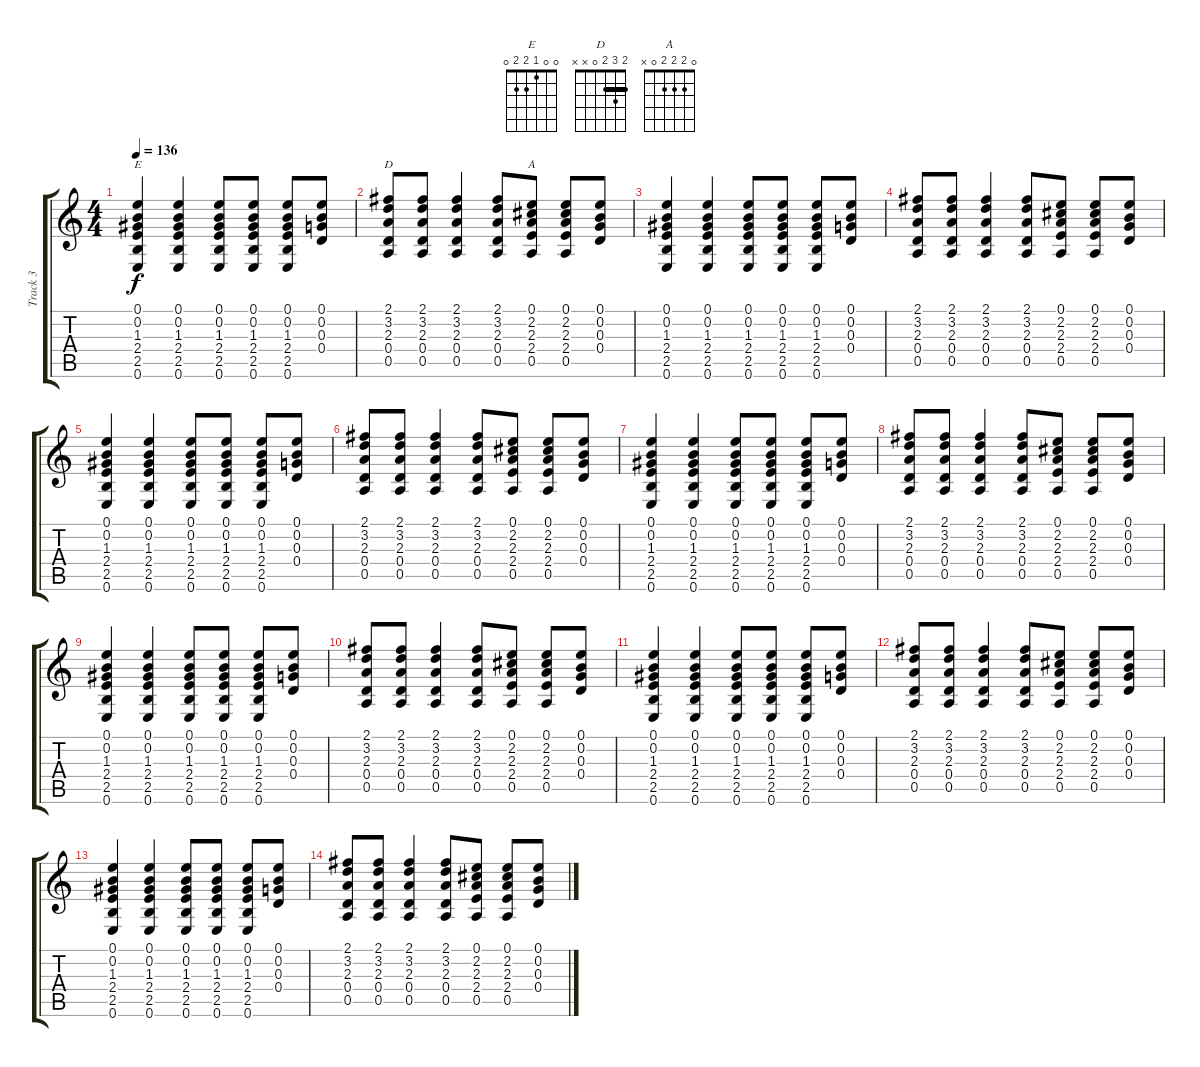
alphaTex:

\track ("Track 3" "Track 3") {instrument acousticguitarsteel}
\staff {score tabs}
\tuning (E4 B3 G3 D3 A2 E2) {hide}
\chord ("E" 0 0 1 2 2 0)
\chord ("D" 2 3 2 0 x x) {barre 2}
\chord ("A" 0 2 2 2 0 x)
\ts (4 4)
\tempo 136
\clef g2
\ks c
(0.1 0.2 1.3 2.4 2.5 0.6).4{ch "E" dy f} (0.1 0.2 1.3 2.4 2.5 0.6).4 (0.1 0.2 1.3 2.4 2.5 0.6).8 (0.1 0.2 1.3 2.4 2.5 0.6).8 (0.1 0.2 1.3 2.4 2.5 0.6).8 (0.1 0.2 0.3 0.4).8 |
(2.1 3.2 2.3 0.4 0.5).8{ch "D"} (2.1 3.2 2.3 0.4 0.5).8 (2.1 3.2 2.3 0.4 0.5).4 (2.1 3.2 2.3 0.4 0.5).8 (0.1 2.2 2.3 2.4 0.5).8{ch "A"} (0.1 2.2 2.3 2.4 0.5).8 (0.1 0.2 0.3 0.4).8 |
(0.1 0.2 1.3 2.4 2.5 0.6).4 (0.1 0.2 1.3 2.4 2.5 0.6).4 (0.1 0.2 1.3 2.4 2.5 0.6).8 (0.1 0.2 1.3 2.4 2.5 0.6).8 (0.1 0.2 1.3 2.4 2.5 0.6).8 (0.1 0.2 0.3 0.4).8 |
(2.1 3.2 2.3 0.4 0.5).8 (2.1 3.2 2.3 0.4 0.5).8 (2.1 3.2 2.3 0.4 0.5).4 (2.1 3.2 2.3 0.4 0.5).8 (0.1 2.2 2.3 2.4 0.5).8 (0.1 2.2 2.3 2.4 0.5).8 (0.1 0.2 0.3 0.4).8 |
(0.1 0.2 1.3 2.4 2.5 0.6).4 (0.1 0.2 1.3 2.4 2.5 0.6).4 (0.1 0.2 1.3 2.4 2.5 0.6).8 (0.1 0.2 1.3 2.4 2.5 0.6).8 (0.1 0.2 1.3 2.4 2.5 0.6).8 (0.1 0.2 0.3 0.4).8 |
(2.1 3.2 2.3 0.4 0.5).8 (2.1 3.2 2.3 0.4 0.5).8 (2.1 3.2 2.3 0.4 0.5).4 (2.1 3.2 2.3 0.4 0.5).8 (0.1 2.2 2.3 2.4 0.5).8 (0.1 2.2 2.3 2.4 0.5).8 (0.1 0.2 0.3 0.4).8 |
(0.1 0.2 1.3 2.4 2.5 0.6).4 (0.1 0.2 1.3 2.4 2.5 0.6).4 (0.1 0.2 1.3 2.4 2.5 0.6).8 (0.1 0.2 1.3 2.4 2.5 0.6).8 (0.1 0.2 1.3 2.4 2.5 0.6).8 (0.1 0.2 0.3 0.4).8 |
(2.1 3.2 2.3 0.4 0.5).8 (2.1 3.2 2.3 0.4 0.5).8 (2.1 3.2 2.3 0.4 0.5).4 (2.1 3.2 2.3 0.4 0.5).8 (0.1 2.2 2.3 2.4 0.5).8 (0.1 2.2 2.3 2.4 0.5).8 (0.1 0.2 0.3 0.4).8 |
(0.1 0.2 1.3 2.4 2.5 0.6).4 (0.1 0.2 1.3 2.4 2.5 0.6).4 (0.1 0.2 1.3 2.4 2.5 0.6).8 (0.1 0.2 1.3 2.4 2.5 0.6).8 (0.1 0.2 1.3 2.4 2.5 0.6).8 (0.1 0.2 0.3 0.4).8 |
(2.1 3.2 2.3 0.4 0.5).8 (2.1 3.2 2.3 0.4 0.5).8 (2.1 3.2 2.3 0.4 0.5).4 (2.1 3.2 2.3 0.4 0.5).8 (0.1 2.2 2.3 2.4 0.5).8 (0.1 2.2 2.3 2.4 0.5).8 (0.1 0.2 0.3 0.4).8 |
(0.1 0.2 1.3 2.4 2.5 0.6).4 (0.1 0.2 1.3 2.4 2.5 0.6).4 (0.1 0.2 1.3 2.4 2.5 0.6).8 (0.1 0.2 1.3 2.4 2.5 0.6).8 (0.1 0.2 1.3 2.4 2.5 0.6).8 (0.1 0.2 0.3 0.4).8 |
(2.1 3.2 2.3 0.4 0.5).8 (2.1 3.2 2.3 0.4 0.5).8 (2.1 3.2 2.3 0.4 0.5).4 (2.1 3.2 2.3 0.4 0.5).8 (0.1 2.2 2.3 2.4 0.5).8 (0.1 2.2 2.3 2.4 0.5).8 (0.1 0.2 0.3 0.4).8 |
(0.1 0.2 1.3 2.4 2.5 0.6).4 (0.1 0.2 1.3 2.4 2.5 0.6).4 (0.1 0.2 1.3 2.4 2.5 0.6).8 (0.1 0.2 1.3 2.4 2.5 0.6).8 (0.1 0.2 1.3 2.4 2.5 0.6).8 (0.1 0.2 0.3 0.4).8 |
(2.1 3.2 2.3 0.4 0.5).8 (2.1 3.2 2.3 0.4 0.5).8 (2.1 3.2 2.3 0.4 0.5).4 (2.1 3.2 2.3 0.4 0.5).8 (0.1 2.2 2.3 2.4 0.5).8 (0.1 2.2 2.3 2.4 0.5).8 (0.1 0.2 0.3 0.4).8
